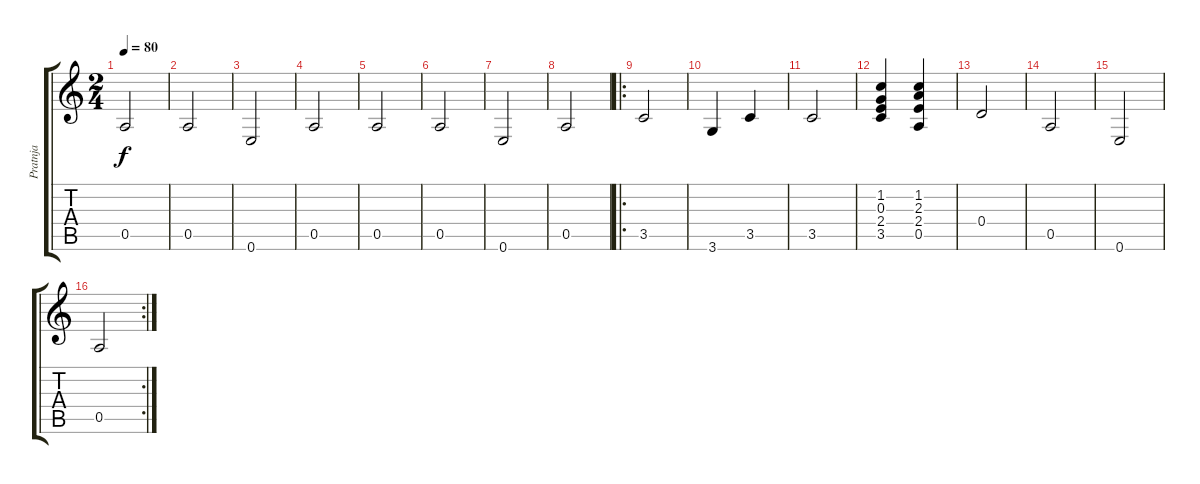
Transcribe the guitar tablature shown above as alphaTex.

\track ("Pratnja" "Pratnja") {instrument acousticguitarnylon}
\staff {score tabs}
\tuning (E4 B3 G3 D3 A2 E2) {hide}
\ts (2 4)
\tempo 80
\clef g2
\ks c
0.5.2{dy f instrument acousticguitarnylon} |
0.5.2 |
0.6.2 |
0.5.2 |
0.5.2 |
0.5.2 |
0.6.2 |
0.5.2 |
\ro
3.5.2 |
3.6.4 3.5.4 |
3.5.2 |
(1.2 0.3 2.4 3.5).4 (1.2 2.3 2.4 0.5).4 |
0.4.2 |
0.5.2 |
0.6.2 |
\rc 2
0.5.2
